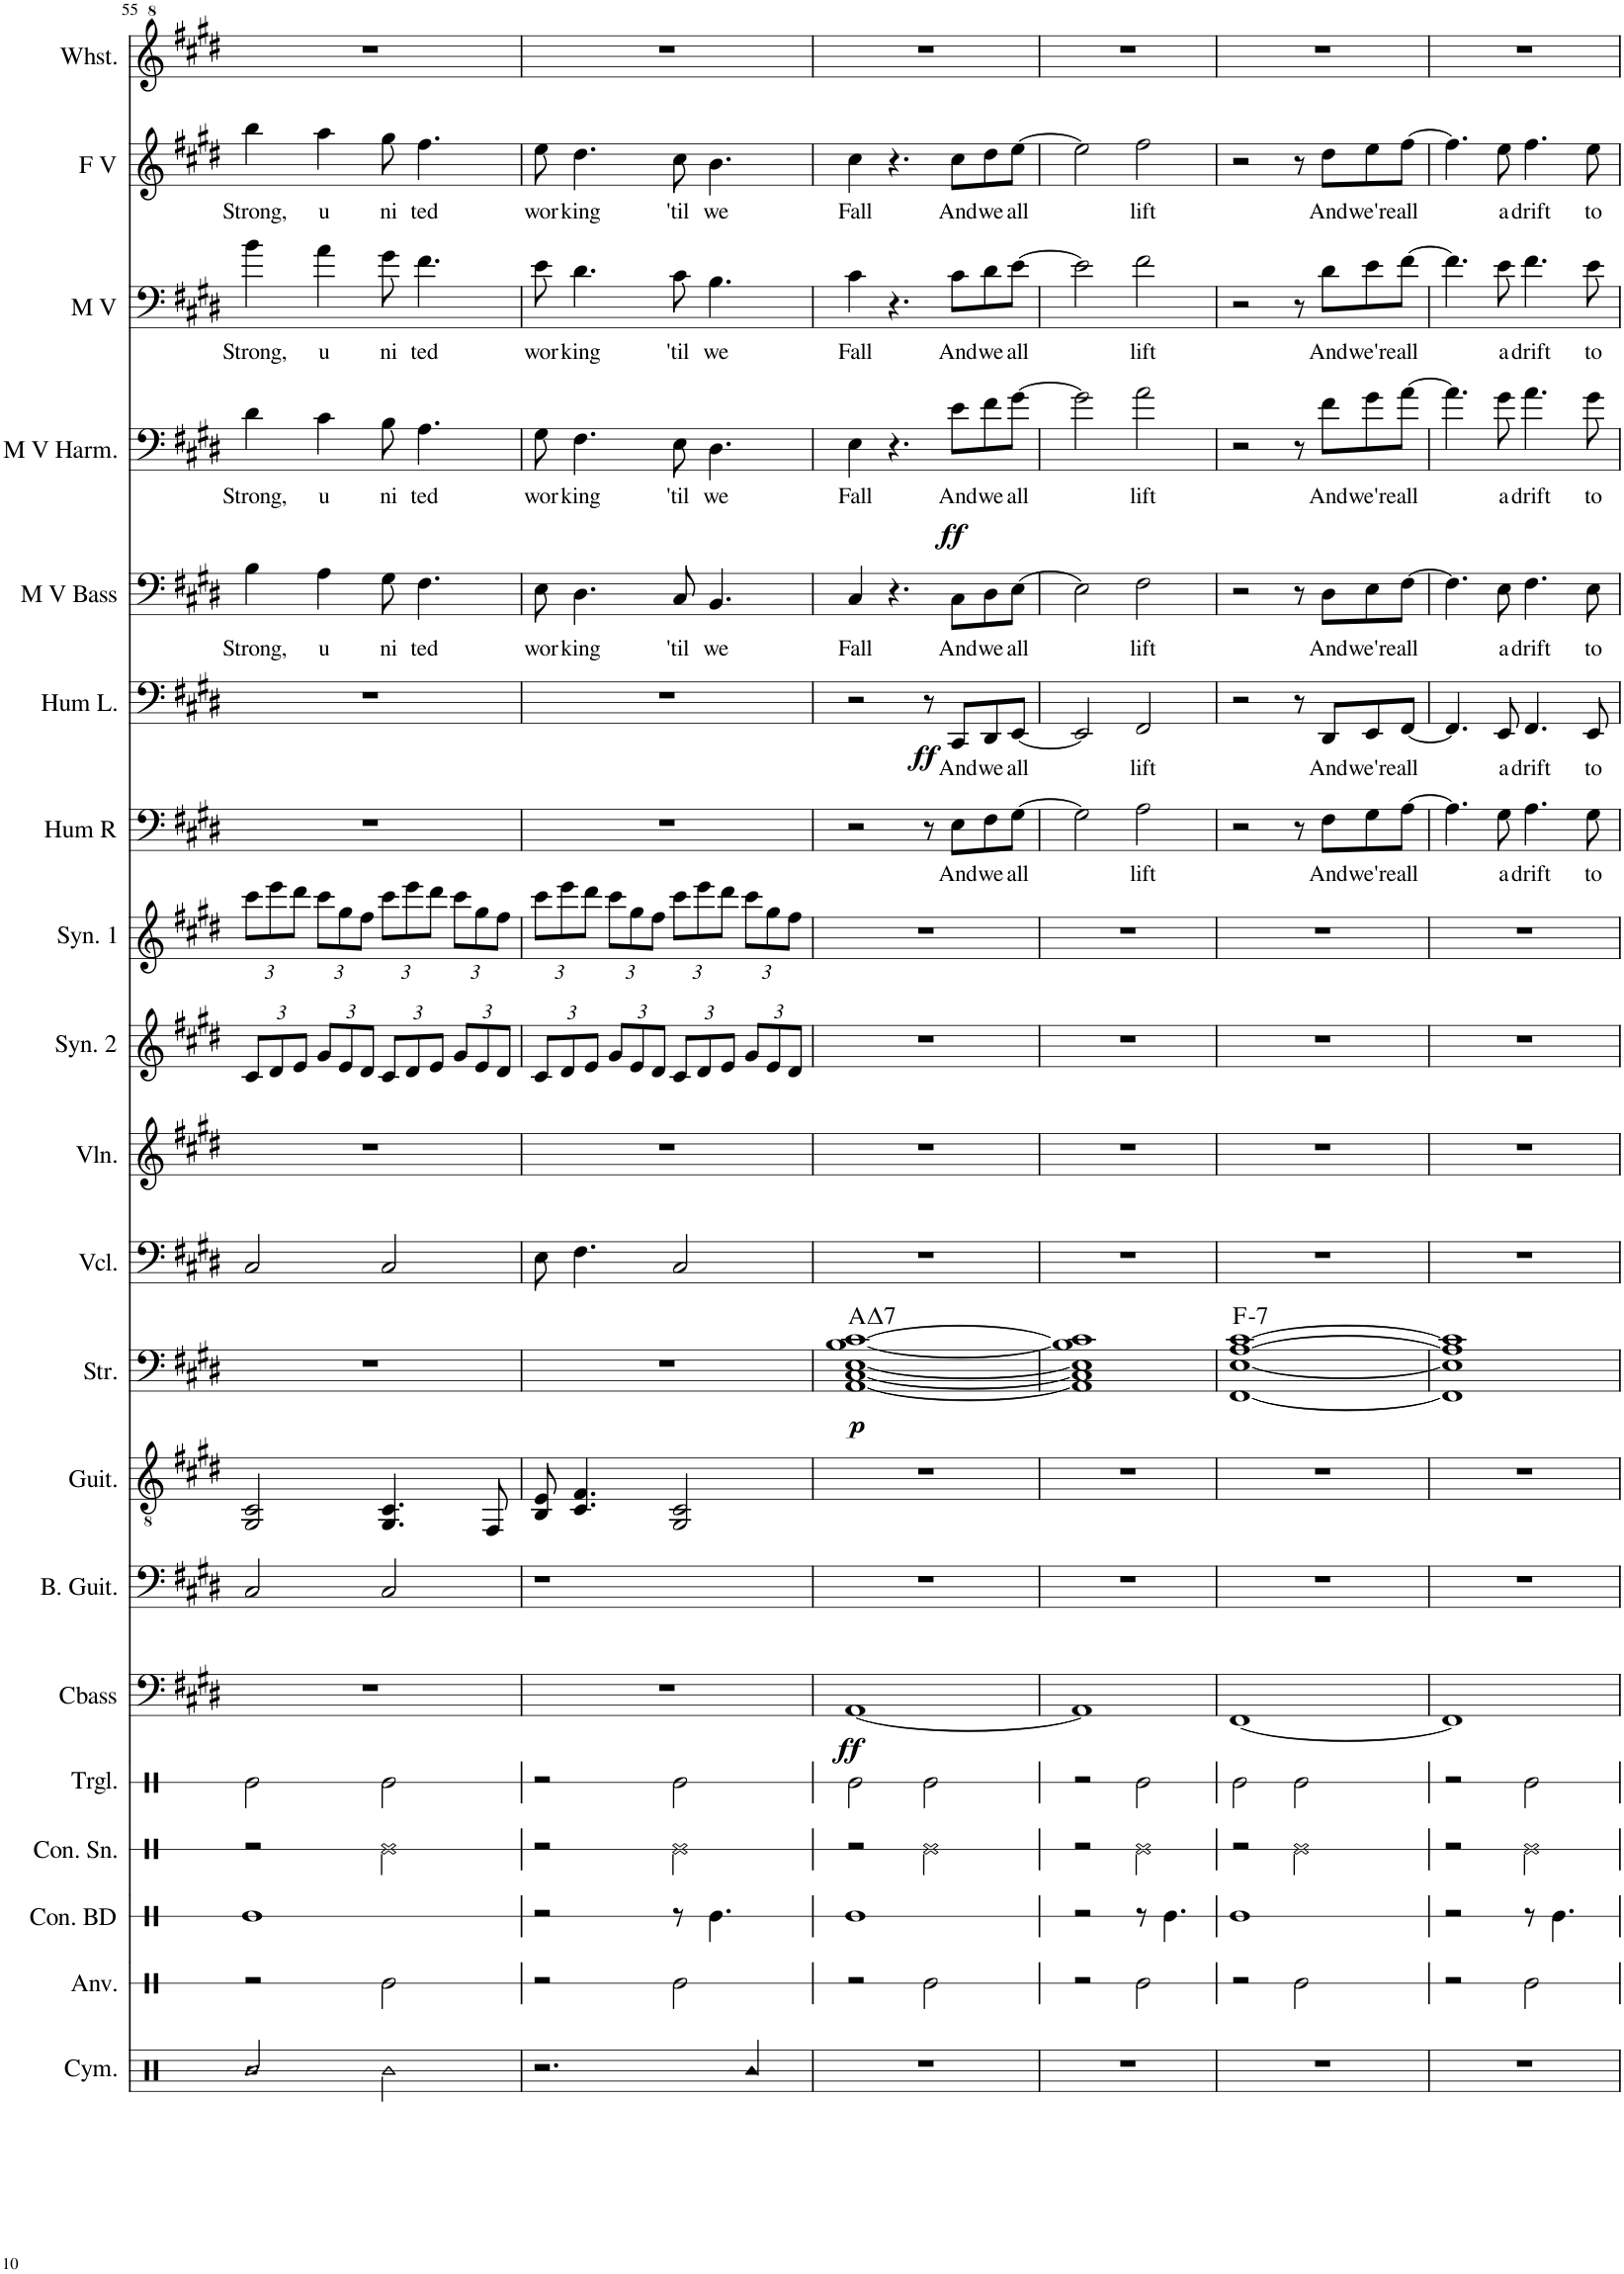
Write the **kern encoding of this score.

**kern	**kern	**kern	**kern	**kern	**kern	**dynam	**kern	**kern	**kern	**dynam	**harte	**kern	**kern	**kern	**kern	**kern	**text	**kern	**text	**dynam	**kern	**text	**dynam	**kern	**text	**kern	**text	**kern	**text	**kern
*part20	*part19	*part18	*part17	*part16	*part15	*part15	*part14	*part13	*part12	*part12	*part12	*part11	*part10	*part9	*part8	*part7	*part7	*part6	*part6	*part6	*part5	*part5	*part5	*part4	*part4	*part3	*part3	*part2	*part2	*part1
*staff20	*staff19	*staff18	*staff17	*staff16	*staff15	*staff15	*staff14	*staff13	*staff12	*staff12	*	*staff11	*staff10	*staff9	*staff8	*staff7	*staff7	*staff6	*staff6	*staff6	*staff5	*staff5	*staff5	*staff4	*staff4	*staff3	*staff3	*staff2	*staff2	*staff1
*I"Cymbals	*I"Anvil	*I"Concert Bass Drum	*I"Concert Snare Drum	*I"Triangle	*I"Contrabass	*	*I"Bass Guitar	*I"Classical Guitar	*I"Strings	*	*	*I"Cello	*I"Violin	*I"Synth 2	*I"Synth	*I"Hum R	*	*I"Humming Left	*	*	*I"Male Vox Bass	*	*	*I"Male V Harmony	*	*I"Male lead vox	*	*I"Female Lead Vocals	*	*I"Whistling
*I'Cym.	*I'Anv.	*I'Con. BD	*I'Con. Sn.	*I'Trgl.	*I'Cbass	*	*I'B. Guit.	*I'Guit.	*I'Str.	*	*	*	*I'Vln.	*I'Syn. 2	*I'Syn. 1	*I'Hum R	*	*I'Hum L.	*	*	*I'M V Bass	*	*	*I'M V Harm.	*	*I'M V	*	*I'F V	*	*I'Whst.
!!LO:PB:g=z
*clefX	*clefX	*clefX	*clefX	*clefX	*clefF4	*	*clefF4	*clefGv2	*clefF4	*	*	*clefF4	*clefG2	*clefG2	*clefG2	*clefF4	*	*clefF4	*	*	*clefF4	*	*	*clefF4	*	*clefF4	*	*clefG2	*	*clefG^2
*	*	*	*	*	*	*	*Trd7c12	*Trd7c12	*	*	*	*	*	*Trd-7c-12	*	*	*	*	*	*	*	*	*	*	*	*	*	*	*	*
*k[]	*k[]	*k[]	*k[]	*k[]	*k[f#c#g#d#]	*	*k[f#c#g#d#]	*k[f#c#g#d#]	*k[f#c#g#d#]	*	*	*k[f#c#g#d#]	*k[f#c#g#d#]	*k[f#c#g#d#]	*k[f#c#g#d#]	*k[f#c#g#d#]	*	*k[f#c#g#d#]	*	*	*k[f#c#g#d#]	*	*	*k[f#c#g#d#]	*	*k[f#c#g#d#]	*	*k[f#c#g#d#]	*	*k[f#c#g#d#]
*M4/4	*M4/4	*M4/4	*M4/4	*M4/4	*M4/4	*	*M4/4	*M4/4	*M4/4	*	*	*M4/4	*M4/4	*M4/4	*M4/4	*M4/4	*	*M4/4	*	*	*M4/4	*	*	*M4/4	*	*M4/4	*	*M4/4	*	*M4/4
=55	=55	=55	=55	=55	=55	=55	=55	=55	=55	=55	=55	=55	=55	=55	=55	=55	=55	=55	=55	=55	=55	=55	=55	=55	=55	=55	=55	=55	=55	=55
!LO:N:head=diamond	!	!	!	!	!	!	!	!	!	!	!	!	!	!	!	!	!	!	!	!	!	!	!	!	!	!	!	!	!	!
*	*	*	*	*	*	*	*	*	*	*	*	*	*	*Xbrackettup	*Xbrackettup	*	*	*	*	*	*	*	*	*	*	*	*	*	*	*
!	!	!	!	!	!	!	!	!	!	!	!	!	!	!	!	!	!	!	!	!	!	!LO:LY:b	!	!	!LO:LY:b	!	!LO:LY:b	!	!LO:LY:b	!
2R/	2r	1Re	2r	2Re\	1r	.	2C#/	2GG#/ 2C#/	1r	.	.	2C#/	1r	12c#/L	12ccc#\L	1r	.	1r	.	.	4B\	Strong,	.	4d#\	Strong,	4b\	Strong,	4bb\	Strong,	1r
.	.	.	.	.	.	.	.	.	.	.	.	.	.	12d#/	12eee\	.	.	.	.	.	.	.	.	.	.	.	.	.	.	.
.	.	.	.	.	.	.	.	.	.	.	.	.	.	12e/J	12ddd#\J	.	.	.	.	.	.	.	.	.	.	.	.	.	.	.
!	!	!	!	!	!	!	!	!	!	!	!	!	!	!	!	!	!	!	!	!	!	!LO:LY:b	!	!	!LO:LY:b	!	!LO:LY:b	!	!LO:LY:b	!
.	.	.	.	.	.	.	.	.	.	.	.	.	.	12g#/L	12ccc#\L	.	.	.	.	.	4A\	u	.	4c#\	u	4a\	u	4aa\	u	.
.	.	.	.	.	.	.	.	.	.	.	.	.	.	12e/	12gg#\	.	.	.	.	.	.	.	.	.	.	.	.	.	.	.
.	.	.	.	.	.	.	.	.	.	.	.	.	.	12d#/J	12ff#\J	.	.	.	.	.	.	.	.	.	.	.	.	.	.	.
!	!	!	!	!	!	!	!	!	!	!	!	!	!	!	!	!	!	!	!	!	!	!LO:LY:b	!	!	!LO:LY:b	!	!LO:LY:b	!	!LO:LY:b	!
2R\	2Re\	.	2Re\	2Re\	.	.	2C#/	4.GG#/ 4.C#/	.	.	.	2C#/	.	12c#/L	12ccc#\L	.	.	.	.	.	8G#\	ni	.	8B\	ni	8g#\	ni	8gg#\	ni	.
.	.	.	.	.	.	.	.	.	.	.	.	.	.	12d#/	12eee\	.	.	.	.	.	.	.	.	.	.	.	.	.	.	.
!	!	!	!	!	!	!	!	!	!	!	!	!	!	!	!	!	!	!	!	!	!	!LO:LY:b	!	!	!LO:LY:b	!	!LO:LY:b	!	!LO:LY:b	!
.	.	.	.	.	.	.	.	.	.	.	.	.	.	.	.	.	.	.	.	.	4.F#\	ted	.	4.A\	ted	4.f#\	ted	4.ff#\	ted	.
.	.	.	.	.	.	.	.	.	.	.	.	.	.	12e/J	12ddd#\J	.	.	.	.	.	.	.	.	.	.	.	.	.	.	.
.	.	.	.	.	.	.	.	.	.	.	.	.	.	12g#/L	12ccc#\L	.	.	.	.	.	.	.	.	.	.	.	.	.	.	.
.	.	.	.	.	.	.	.	.	.	.	.	.	.	12e/	12gg#\	.	.	.	.	.	.	.	.	.	.	.	.	.	.	.
.	.	.	.	.	.	.	.	8FF#/	.	.	.	.	.	.	.	.	.	.	.	.	.	.	.	.	.	.	.	.	.	.
.	.	.	.	.	.	.	.	.	.	.	.	.	.	12d#/J	12ff#\J	.	.	.	.	.	.	.	.	.	.	.	.	.	.	.
=56	=56	=56	=56	=56	=56	=56	=56	=56	=56	=56	=56	=56	=56	=56	=56	=56	=56	=56	=56	=56	=56	=56	=56	=56	=56	=56	=56	=56	=56	=56
!	!	!	!	!	!	!	!	!	!	!	!	!	!	!	!	!	!	!	!	!	!	!LO:LY:b	!	!	!LO:LY:b	!	!LO:LY:b	!	!LO:LY:b	!
2.r	2r	2r	2r	2r	1r	.	1r	8BB/ 8E/	1r	.	.	8E\	1r	12c#/L	12ccc#\L	1r	.	1r	.	.	8E\	wor	.	8G#\	wor	8e\	wor	8ee\	wor	1r
.	.	.	.	.	.	.	.	.	.	.	.	.	.	12d#/	12eee\	.	.	.	.	.	.	.	.	.	.	.	.	.	.	.
!	!	!	!	!	!	!	!	!	!	!	!	!	!	!	!	!	!	!	!	!	!	!LO:LY:b	!	!	!LO:LY:b	!	!LO:LY:b	!	!LO:LY:b	!
.	.	.	.	.	.	.	.	4.C#/ 4.F#/	.	.	.	4.F#\	.	.	.	.	.	.	.	.	4.D#\	king	.	4.F#\	king	4.d#\	king	4.dd#\	king	.
.	.	.	.	.	.	.	.	.	.	.	.	.	.	12e/J	12ddd#\J	.	.	.	.	.	.	.	.	.	.	.	.	.	.	.
.	.	.	.	.	.	.	.	.	.	.	.	.	.	12g#/L	12ccc#\L	.	.	.	.	.	.	.	.	.	.	.	.	.	.	.
.	.	.	.	.	.	.	.	.	.	.	.	.	.	12e/	12gg#\	.	.	.	.	.	.	.	.	.	.	.	.	.	.	.
.	.	.	.	.	.	.	.	.	.	.	.	.	.	12d#/J	12ff#\J	.	.	.	.	.	.	.	.	.	.	.	.	.	.	.
!	!	!	!	!	!	!	!	!	!	!	!	!	!	!	!	!	!	!	!	!	!	!LO:LY:b	!	!	!LO:LY:b	!	!LO:LY:b	!	!LO:LY:b	!
.	2Re\	8r	2Re\	2Re\	.	.	.	2GG#/ 2C#/	.	.	.	2C#/	.	12c#/L	12ccc#\L	.	.	.	.	.	8C#/	'til	.	8E\	'til	8c#\	'til	8cc#\	'til	.
.	.	.	.	.	.	.	.	.	.	.	.	.	.	12d#/	12eee\	.	.	.	.	.	.	.	.	.	.	.	.	.	.	.
!	!	!	!	!	!	!	!	!	!	!	!	!	!	!	!	!	!	!	!	!	!	!LO:LY:b	!	!	!LO:LY:b	!	!LO:LY:b	!	!LO:LY:b	!
.	.	4.Re\	.	.	.	.	.	.	.	.	.	.	.	.	.	.	.	.	.	.	4.BB/	we	.	4.D#\	we	4.B\	we	4.b\	we	.
.	.	.	.	.	.	.	.	.	.	.	.	.	.	12e/J	12ddd#\J	.	.	.	.	.	.	.	.	.	.	.	.	.	.	.
4R/	.	.	.	.	.	.	.	.	.	.	.	.	.	12g#/L	12ccc#\L	.	.	.	.	.	.	.	.	.	.	.	.	.	.	.
.	.	.	.	.	.	.	.	.	.	.	.	.	.	12e/	12gg#\	.	.	.	.	.	.	.	.	.	.	.	.	.	.	.
.	.	.	.	.	.	.	.	.	.	.	.	.	.	12d#/J	12ff#\J	.	.	.	.	.	.	.	.	.	.	.	.	.	.	.
=57	=57	=57	=57	=57	=57	=57	=57	=57	=57	=57	=57	=57	=57	=57	=57	=57	=57	=57	=57	=57	=57	=57	=57	=57	=57	=57	=57	=57	=57	=57
!	!	!	!	!	!	!LO:DY:b	!	!	!	!LO:DY:b	!LO:H:kt=7	!	!	!	!	!	!	!	!	!	!	!LO:LY:b	!	!	!LO:LY:b	!	!LO:LY:b	!	!LO:LY:b	!
1r	2r	1Re	2r	2Re\	[1AA	ff	1r	1r	[1AA [1C# [1E [1B [1c#	p	A:maj7	1r	1r	1r	1r	2r	.	2r	.	.	4C#/	Fall	.	4E\	Fall	4c#\	Fall	4cc#\	Fall	1r
.	.	.	.	.	.	.	.	.	.	.	.	.	.	.	.	.	.	.	.	.	4.r	.	.	4.r	.	4.r	.	4.r	.	.
!	!	!	!	!	!	!	!	!	!	!	!	!	!	!	!	!	!	!	!	!LO:DY:b	!	!	!	!	!	!	!	!	!	!
.	2Re\	.	2Re\	2Re\	.	.	.	.	.	.	.	.	.	.	.	8r	.	8r	.	ff	.	.	.	.	.	.	.	.	.	.
!	!	!	!	!	!	!	!	!	!	!	!	!	!	!	!	!	!LO:LY:b	!	!LO:LY:b	!	!	!LO:LY:b	!LO:DY:a	!	!LO:LY:b	!	!LO:LY:b	!	!LO:LY:b	!
.	.	.	.	.	.	.	.	.	.	.	.	.	.	.	.	8E\L	And	8CC#/L	And	.	8C#\L	And	ff	8e\L	And	8c#\L	And	8cc#\L	And	.
!	!	!	!	!	!	!	!	!	!	!	!	!	!	!	!	!	!LO:LY:b	!	!LO:LY:b	!	!	!LO:LY:b	!	!	!LO:LY:b	!	!LO:LY:b	!	!LO:LY:b	!
.	.	.	.	.	.	.	.	.	.	.	.	.	.	.	.	8F#\	we	8DD#/	we	.	8D#\	we	.	8f#\	we	8d#\	we	8dd#\	we	.
!	!	!	!	!	!	!	!	!	!	!	!	!	!	!	!	!	!LO:LY:b	!	!LO:LY:b	!	!	!LO:LY:b	!	!	!LO:LY:b	!	!LO:LY:b	!	!LO:LY:b	!
.	.	.	.	.	.	.	.	.	.	.	.	.	.	.	.	[8G#\J	all	[8EE/J	all	.	[8E\J	all	.	[8g#\J	all	[8e\J	all	[8ee\J	all	.
=58	=58	=58	=58	=58	=58	=58	=58	=58	=58	=58	=58	=58	=58	=58	=58	=58	=58	=58	=58	=58	=58	=58	=58	=58	=58	=58	=58	=58	=58	=58
1r	2r	2r	2r	2r	1AA]	.	1r	1r	1AA] 1C#] 1E] 1B] 1c#]	.	.	1r	1r	1r	1r	2G#\]	.	2EE/]	.	.	2E\]	.	.	2g#\]	.	2e\]	.	2ee\]	.	1r
!	!	!	!	!	!	!	!	!	!	!	!	!	!	!	!	!	!LO:LY:b	!	!LO:LY:b	!	!	!LO:LY:b	!	!	!LO:LY:b	!	!LO:LY:b	!	!LO:LY:b	!
.	2Re\	8r	2Re\	2Re\	.	.	.	.	.	.	.	.	.	.	.	2A\	lift	2FF#/	lift	.	2F#\	lift	.	2a\	lift	2f#\	lift	2ff#\	lift	.
.	.	4.Re\	.	.	.	.	.	.	.	.	.	.	.	.	.	.	.	.	.	.	.	.	.	.	.	.	.	.	.	.
=59	=59	=59	=59	=59	=59	=59	=59	=59	=59	=59	=59	=59	=59	=59	=59	=59	=59	=59	=59	=59	=59	=59	=59	=59	=59	=59	=59	=59	=59	=59
!	!	!	!	!	!	!	!	!	!	!	!LO:H:kt=7	!	!	!	!	!	!	!	!	!	!	!	!	!	!	!	!	!	!	!
1r	2r	1Re	2r	2Re\	[1FF#	.	1r	1r	[1FF# [1E [1A [1c#	.	F:min7	1r	1r	1r	1r	2r	.	2r	.	.	2r	.	.	2r	.	2r	.	2r	.	1r
.	2Re\	.	2Re\	2Re\	.	.	.	.	.	.	.	.	.	.	.	8r	.	8r	.	.	8r	.	.	8r	.	8r	.	8r	.	.
!	!	!	!	!	!	!	!	!	!	!	!	!	!	!	!	!	!LO:LY:b	!	!LO:LY:b	!	!	!LO:LY:b	!	!	!LO:LY:b	!	!LO:LY:b	!	!LO:LY:b	!
.	.	.	.	.	.	.	.	.	.	.	.	.	.	.	.	8F#\L	And	8DD#/L	And	.	8D#\L	And	.	8f#\L	And	8d#\L	And	8dd#\L	And	.
!	!	!	!	!	!	!	!	!	!	!	!	!	!	!	!	!	!LO:LY:b	!	!LO:LY:b	!	!	!LO:LY:b	!	!	!LO:LY:b	!	!LO:LY:b	!	!LO:LY:b	!
.	.	.	.	.	.	.	.	.	.	.	.	.	.	.	.	8G#\	we're	8EE/	we're	.	8E\	we're	.	8g#\	we're	8e\	we're	8ee\	we're	.
!	!	!	!	!	!	!	!	!	!	!	!	!	!	!	!	!	!LO:LY:b	!	!LO:LY:b	!	!	!LO:LY:b	!	!	!LO:LY:b	!	!LO:LY:b	!	!LO:LY:b	!
.	.	.	.	.	.	.	.	.	.	.	.	.	.	.	.	[8A\J	all	[8FF#/J	all	.	[8F#\J	all	.	[8a\J	all	[8f#\J	all	[8ff#\J	all	.
=60	=60	=60	=60	=60	=60	=60	=60	=60	=60	=60	=60	=60	=60	=60	=60	=60	=60	=60	=60	=60	=60	=60	=60	=60	=60	=60	=60	=60	=60	=60
1r	2r	2r	2r	2r	1FF#]	.	1r	1r	1FF#] 1E] 1A] 1c#]	.	.	1r	1r	1r	1r	4.A\]	.	4.FF#/]	.	.	4.F#\]	.	.	4.a\]	.	4.f#\]	.	4.ff#\]	.	1r
!	!	!	!	!	!	!	!	!	!	!	!	!	!	!	!	!	!LO:LY:b	!	!LO:LY:b	!	!	!LO:LY:b	!	!	!LO:LY:b	!	!LO:LY:b	!	!LO:LY:b	!
.	.	.	.	.	.	.	.	.	.	.	.	.	.	.	.	8G#\	a	8EE/	a	.	8E\	a	.	8g#\	a	8e\	a	8ee\	a	.
!	!	!	!	!	!	!	!	!	!	!	!	!	!	!	!	!	!LO:LY:b	!	!LO:LY:b	!	!	!LO:LY:b	!	!	!LO:LY:b	!	!LO:LY:b	!	!LO:LY:b	!
.	2Re\	8r	2Re\	2Re\	.	.	.	.	.	.	.	.	.	.	.	4.A\	drift	4.FF#/	drift	.	4.F#\	drift	.	4.a\	drift	4.f#\	drift	4.ff#\	drift	.
.	.	4.Re\	.	.	.	.	.	.	.	.	.	.	.	.	.	.	.	.	.	.	.	.	.	.	.	.	.	.	.	.
!	!	!	!	!	!	!	!	!	!	!	!	!	!	!	!	!	!LO:LY:b	!	!LO:LY:b	!	!	!LO:LY:b	!	!	!LO:LY:b	!	!LO:LY:b	!	!LO:LY:b	!
.	.	.	.	.	.	.	.	.	.	.	.	.	.	.	.	8G#\	to	8EE/	to	.	8E\	to	.	8g#\	to	8e\	to	8ee\	to	.
=	=	=	=	=	=	=	=	=	=	=	=	=	=	=	=	=	=	=	=	=	=	=	=	=	=	=	=	=	=	=
*-	*-	*-	*-	*-	*-	*-	*-	*-	*-	*-	*-	*-	*-	*-	*-	*-	*-	*-	*-	*-	*-	*-	*-	*-	*-	*-	*-	*-	*-	*-
